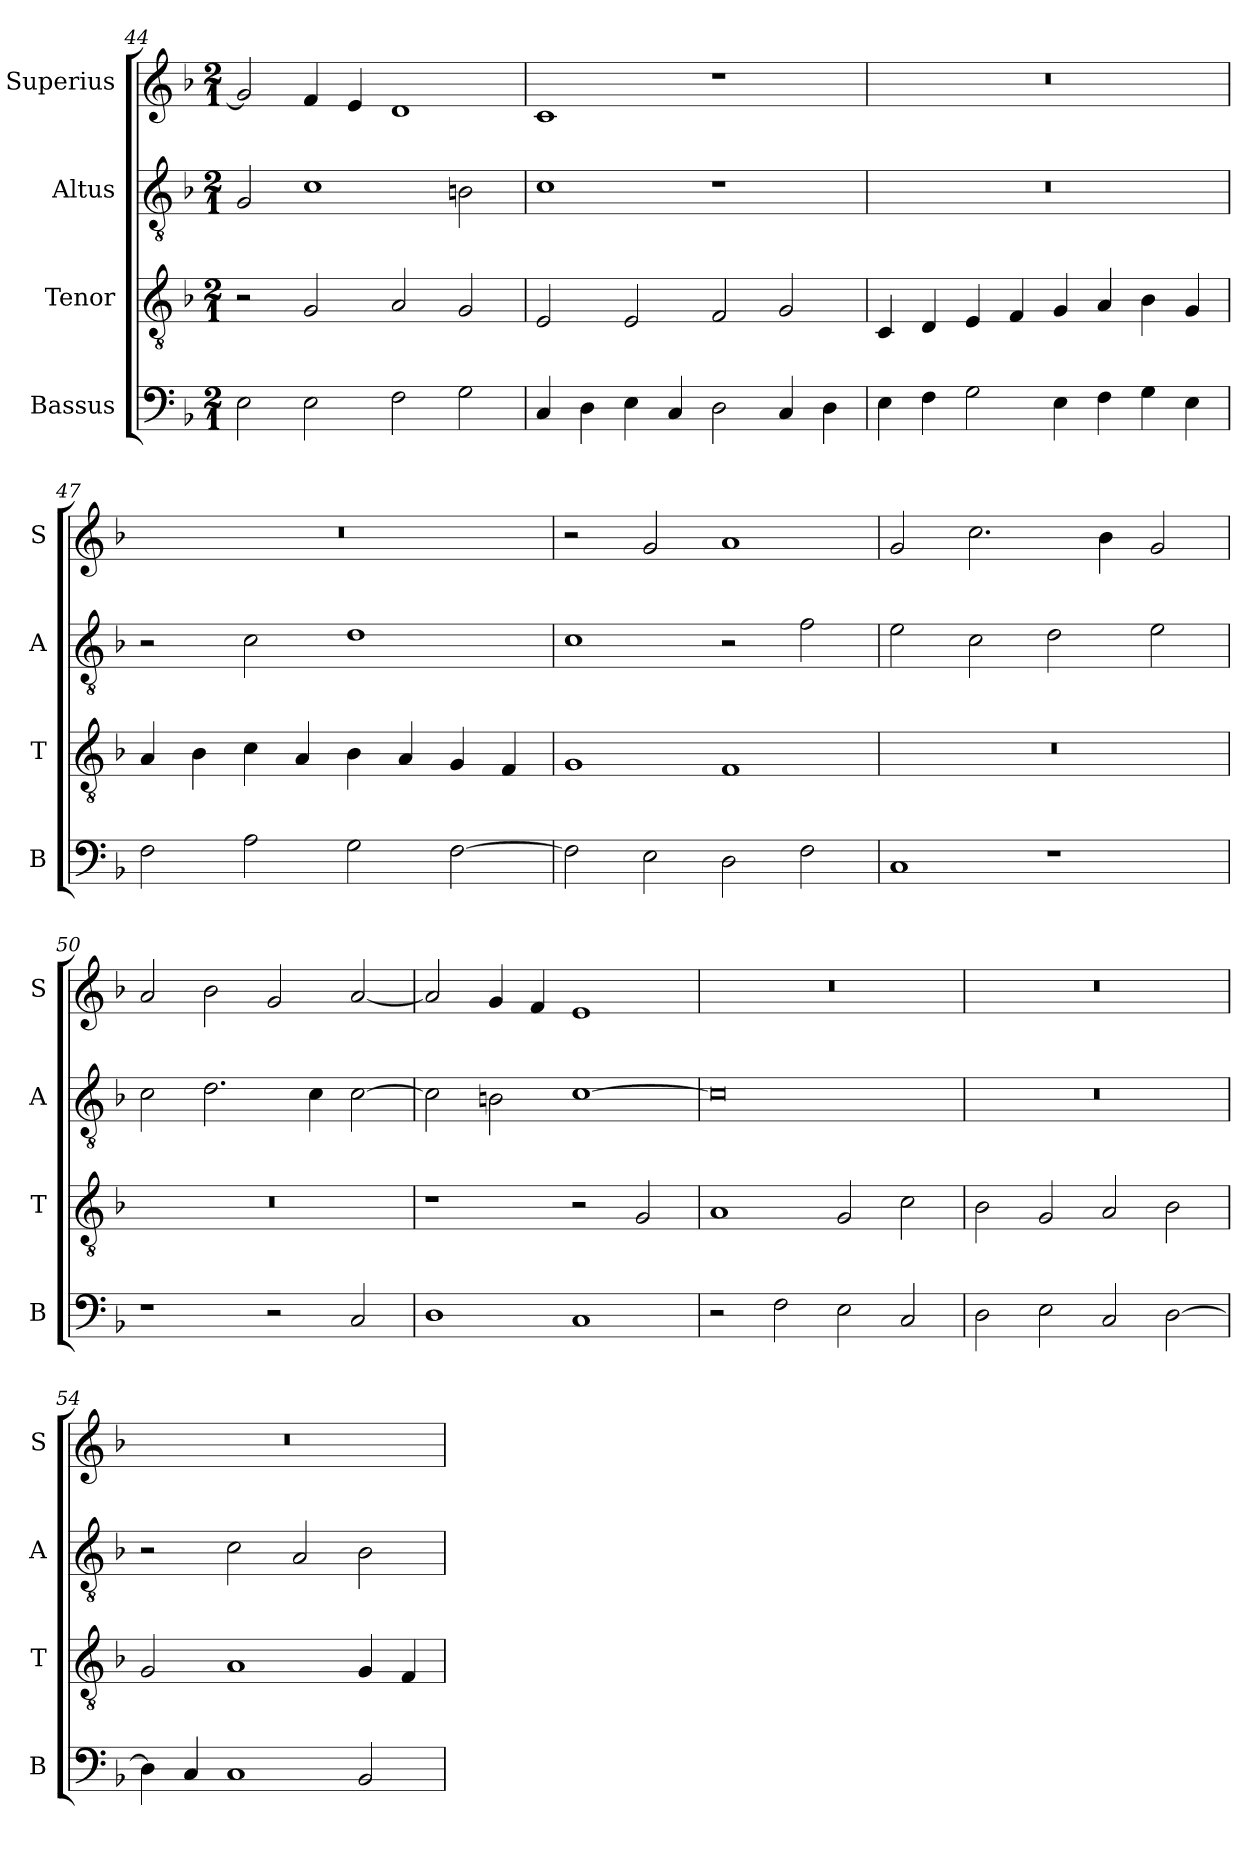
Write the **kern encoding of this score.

**kern	**kern	**kern	**kern
*part4	*part3	*part2	*part1
*staff4	*staff3	*staff2	*staff1
*I"Bassus	*I"Tenor	*I"Altus	*I"Superius
*I'B	*I'T	*I'A	*I'S
*clefF4	*clefGv2	*clefGv2	*clefG2
*k[b-]	*k[b-]	*k[b-]	*k[b-]
*F:	*F:	*F:	*F:
*M2/1	*M2/1	*M2/1	*M2/1
=44	=44	=44	=44
2E	2r	2G	2g]
2E	2G	1c	4f
.	.	.	4e
2F	2A	.	1d
2G	2G	2Bn	.
=45	=45	=45	=45
4C	2E	1c	1c
4D	.	.	.
4E	2E	.	.
4C	.	.	.
2D	2F	1r	1r
4C	2G	.	.
4D	.	.	.
=46	=46	=46	=46
4E	4C	0r	0r
4F	4D	.	.
2G	4E	.	.
.	4F	.	.
4E	4G	.	.
4F	4A	.	.
4G	4B-	.	.
4E	4G	.	.
=47	=47	=47	=47
2F	4A	2r	0r
.	4B-	.	.
2A	4c	2c	.
.	4A	.	.
2G	4B-	1d	.
.	4A	.	.
[2F	4G	.	.
.	4F	.	.
=48	=48	=48	=48
2F]	1G	1c	2r
2E	.	.	2g
2D	1F	2r	1a
2F	.	2f	.
=49	=49	=49	=49
1C	0r	2e	2g
.	.	2c	2.cc
1r	.	2d	.
.	.	.	4b-
.	.	2e	2g
=50	=50	=50	=50
1r	0r	2c	2a
.	.	2.d	2b-
2r	.	.	2g
.	.	4c	.
2C	.	[2c	[2a
=51	=51	=51	=51
1D	1r	2c]	2a]
.	.	2Bn	4g
.	.	.	4f
1C	2r	[1c	1e
.	2G	.	.
=52	=52	=52	=52
2r	1A	0c]	0r
2F	.	.	.
2E	2G	.	.
2C	2c	.	.
=53	=53	=53	=53
2D	2B-	0r	0r
2E	2G	.	.
2C	2A	.	.
[2D	2B-	.	.
=54	=54	=54	=54
4D]	2G	2r	0r
4C	.	.	.
1C	1A	2c	.
.	.	2A	.
2BB-	4G	2B-	.
.	4F	.	.
=	=	=	=
*-	*-	*-	*-
